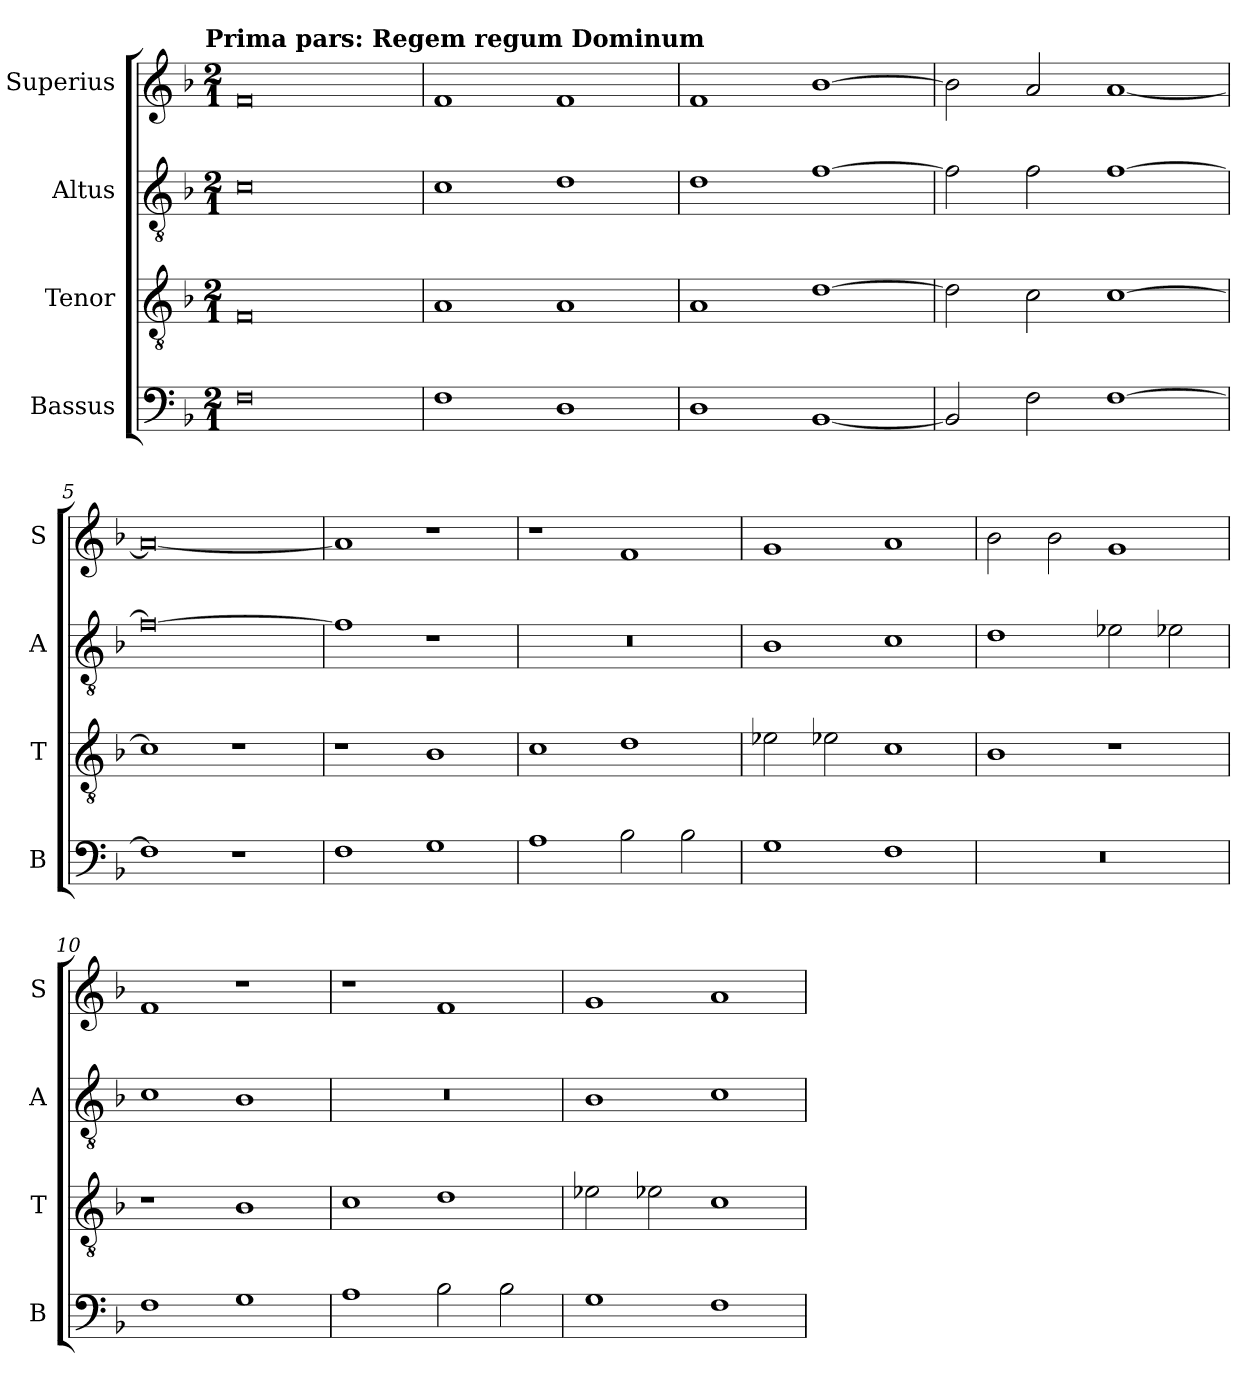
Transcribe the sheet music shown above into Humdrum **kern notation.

**kern	**kern	**kern	**kern
*part4	*part3	*part2	*part1
*staff4	*staff3	*staff2	*staff1
*I"Bassus	*I"Tenor	*I"Altus	*I"Superius
*I'B	*I'T	*I'A	*I'S
*clefF4	*clefGv2	*clefGv2	*clefG2
*k[b-]	*k[b-]	*k[b-]	*k[b-]
*F:	*F:	*F:	*F:
!!LO:TX:omd:t=Prima pars&colon; Regem regum Dominum
*M2/1	*M2/1	*M2/1	*M2/1
=1	=1	=1	=1
0F	0F	0c	0f
=2	=2	=2	=2
1F	1A	1c	1f
1D	1A	1d	1f
=3	=3	=3	=3
1D	1A	1d	1f
[1BB-	[1d	[1f	[1b-
=4	=4	=4	=4
2BB-]	2d]	2f]	2b-]
2F	2c	2f	2a
[1F	[1c	[1f	[1a
=5	=5	=5	=5
1F]	1c]	0f_	0a_
1r	1r	.	.
=6	=6	=6	=6
1F	1r	1f]	1a]
1G	1B-	1r	1r
=7	=7	=7	=7
1A	1c	0r	1r
2B-	1d	.	1f
2B-	.	.	.
=8	=8	=8	=8
1G	2e-X	1B-	1g
.	2e-X	.	.
1F	1c	1c	1a
=9	=9	=9	=9
0r	1B-	1d	2b-
.	.	.	2b-
.	1r	2e-X	1g
.	.	2e-X	.
=10	=10	=10	=10
1F	1r	1c	1f
1G	1B-	1B-	1r
=11	=11	=11	=11
1A	1c	0r	1r
2B-	1d	.	1f
2B-	.	.	.
=12	=12	=12	=12
1G	2e-X	1B-	1g
.	2e-X	.	.
1F	1c	1c	1a
=	=	=	=
*-	*-	*-	*-
